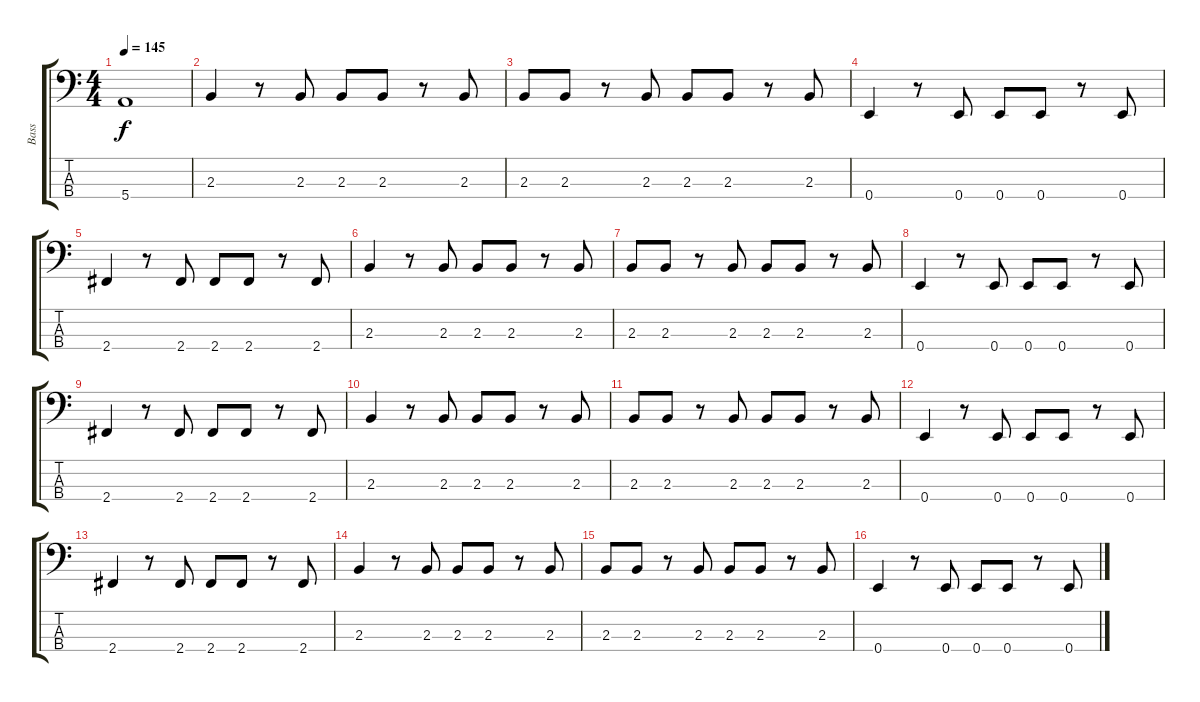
\track ("Bass" "Bass") {instrument electricbassfinger}
\staff {score tabs}
\tuning (G2 D2 A1 E1) {hide}
\ts (4 4)
\tempo 145
\clef f4
\ks c
5.4.1{dy f} |
2.3.4 r.8 2.3.8 2.3.8 2.3.8 r.8 2.3.8 |
2.3.8 2.3.8 r.8 2.3.8 2.3.8 2.3.8 r.8 2.3.8 |
0.4.4 r.8 0.4.8 0.4.8 0.4.8 r.8 0.4.8 |
2.4.4 r.8 2.4.8 2.4.8 2.4.8 r.8 2.4.8 |
2.3.4 r.8 2.3.8 2.3.8 2.3.8 r.8 2.3.8 |
2.3.8 2.3.8 r.8 2.3.8 2.3.8 2.3.8 r.8 2.3.8 |
0.4.4 r.8 0.4.8 0.4.8 0.4.8 r.8 0.4.8 |
2.4.4 r.8 2.4.8 2.4.8 2.4.8 r.8 2.4.8 |
2.3.4 r.8 2.3.8 2.3.8 2.3.8 r.8 2.3.8 |
2.3.8 2.3.8 r.8 2.3.8 2.3.8 2.3.8 r.8 2.3.8 |
0.4.4 r.8 0.4.8 0.4.8 0.4.8 r.8 0.4.8 |
2.4.4 r.8 2.4.8 2.4.8 2.4.8 r.8 2.4.8 |
2.3.4 r.8 2.3.8 2.3.8 2.3.8 r.8 2.3.8 |
2.3.8 2.3.8 r.8 2.3.8 2.3.8 2.3.8 r.8 2.3.8 |
0.4.4 r.8 0.4.8 0.4.8 0.4.8 r.8 0.4.8
